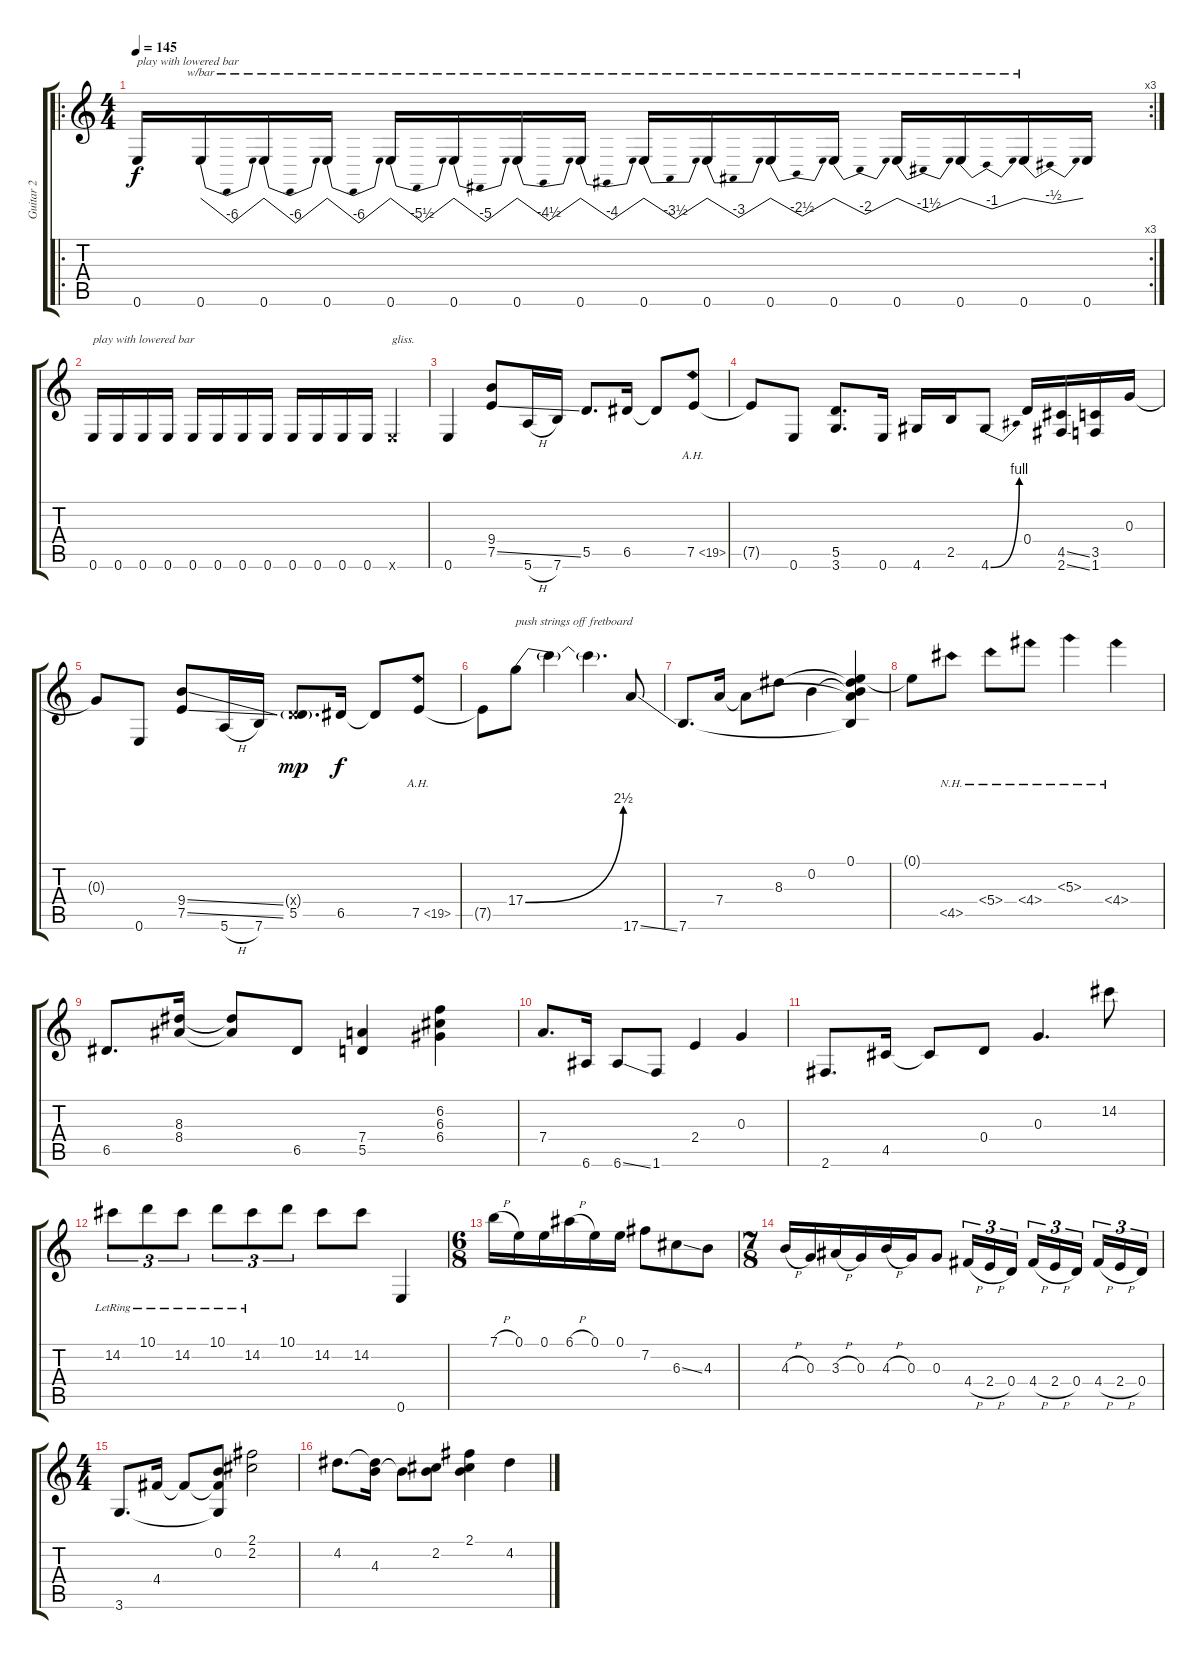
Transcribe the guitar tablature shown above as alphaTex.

\track ("Guitar 2" "Guitar 2") {instrument distortionguitar}
\staff {score tabs}
\tuning (E4 B3 G3 D3 A2 E2) {hide}
\ro
\rc 3
\ts (4 4)
\tempo 145
\clef g2
\ks c
0.6.16{txt "play with lowered bar" dy f instrument distortionguitar} 0.6.16{tbe (dip default 0 0 30 -24 60 0)} 0.6.16{tbe (dip default 0 0 30 -24 60 0)} 0.6.16{tbe (dip default 0 0 30 -24 60 0)} 0.6.16{tbe (dip default 0 0 30 -22 60 0)} 0.6.16{tbe (dip default 0 0 30 -20 60 0)} 0.6.16{tbe (dip default 0 0 30 -18 60 0)} 0.6.16{tbe (dip default 0 0 30 -16 60 0)} 0.6.16{tbe (dip default 0 0 30 -14 60 0)} 0.6.16{tbe (dip default 0 0 30 -12 60 0)} 0.6.16{tbe (dip default 0 0 30 -10 60 0)} 0.6.16{tbe (dip default 0 0 30 -8 60 0)} 0.6.16{tbe (dip default 0 0 30 -6 60 0)} 0.6.16{tbe (dip default 0 0 30 -4 60 0)} 0.6.16{tbe (dip default 0 0 30 -2 60 0)} 0.6.16 |
0.6.16{txt "play with lowered bar"} 0.6.16 0.6.16 0.6.16 0.6.16 0.6.16 0.6.16 0.6.16 0.6.16 0.6.16 0.6.16 0.6.16 0.6{x}.4{txt "gliss."} |
0.6.4 (9.4 7.5{ss}).8 5.6{h}.16 7.6.16 5.5.8{d} 6.5.16 6.5{t}.8 7.5{ah 12}.8 |
7.5{t}.8 0.6.8 (5.5 3.6).8{d} 0.6.16 4.6.16 2.5.16 4.6{be (bend 0 0 60 4)}.8 0.4.16 (4.5{ss} 2.6{ss}).16 (3.5 1.6).16 0.3.16 |
0.3{t}.8 0.6.8 (9.4{ss} 7.5{ss}).8 5.6{h}.16 7.6.16 (0.4{g x} 5.5).8{d dy mp} 6.5.16{dy f} 6.5{t}.8 7.5{ah 12}.8 |
7.5{t}.8 17.4{be (bend 0 0 60 10)}.8{txt "push strings off fretboard"} 17.4{t}.4 17.4{t}.4{d} 17.6{ss}.8 |
7.6.8{d} 7.4.16 7.4{t}.8 8.3.8 0.2.4 (0.1 0.2{t} 8.3{t} 7.4{t} 7.6{t}).4 |
0.1{t}.8 4.5{nh}.8 5.4{nh}.8 4.4{nh}.8 5.3{nh}.4 4.4{nh}.4 |
6.5.8{d} (8.3 8.4).16 (8.3{t} 8.4{t}).8 6.5.8 (7.4 5.5).4 (6.2 6.3 6.4).4 |
7.4.8{d} 6.6.16 6.6{ss}.8 1.6.8 2.4.4 0.3.4 |
2.6.8{d} 4.5.16 4.5{t}.8 0.4.8 0.3.4{d} 14.2.8 |
14.2{lr}.8{tu (3 2)} 10.1{lr}.8{tu (3 2)} 14.2{lr}.8{tu (3 2)} 10.1{lr}.8{tu (3 2)} 14.2{lr}.8{tu (3 2)} 10.1.8{tu (3 2)} 14.2.8 14.2.8 0.6.4 |
\ts (6 8)
7.1{h}.16 0.1.16 0.1.16 6.1{h}.16 0.1.16 0.1.16 7.2.8 6.3{ss}.8 4.3.8 |
\ts (7 8)
4.3{h}.16 0.3.16 3.3{h}.16 0.3.16 4.3{h}.16 0.3.16 0.3.8 4.4{h}.16{tu (3 2)} 2.4{h}.16{tu (3 2)} 0.4.16{tu (3 2)} 4.4{h}.16{tu (3 2)} 2.4{h}.16{tu (3 2)} 0.4.16{tu (3 2)} 4.4{h}.16{tu (3 2)} 2.4{h}.16{tu (3 2)} 0.4.16{tu (3 2)} |
\ts (4 4)
3.6.8{d} 4.4.16 4.4{t}.8 (0.2 4.4{t} 3.6{t}).8 (2.1 2.2).2 |
4.2.8{d} (4.2{t} 4.3).16 4.3{t}.8 (2.2 4.3{t}).8 (2.1 2.2{t} 4.3{t}).4 4.2.4
